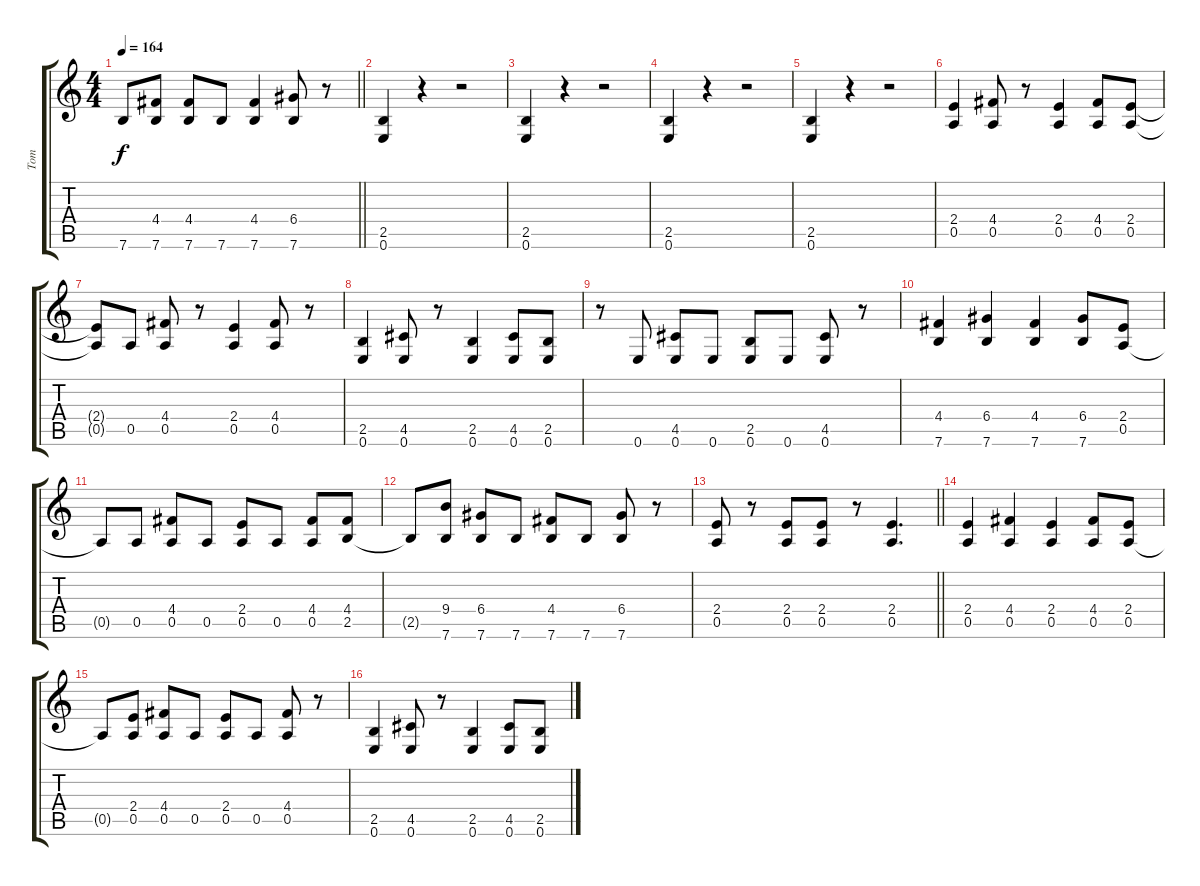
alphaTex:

\track ("Tom" "Tom") {instrument electricguitarclean}
\staff {score tabs}
\tuning (E4 B3 G3 D3 A2 E2) {hide}
\ts (4 4)
\tempo 164
\clef g2
\barLineRight lightlight
\ks c
7.6{t}.8{dy f} (4.4 7.6).8 (4.4 7.6).8 7.6.8 (4.4 7.6).4 (6.4 7.6).8 r.8 |
(2.5 0.6).4 r.4 r.2 |
(2.5 0.6).4 r.4 r.2 |
(2.5 0.6).4 r.4 r.2 |
(2.5 0.6).4 r.4 r.2 |
(2.4 0.5).4 (4.4 0.5).8 r.8 (2.4 0.5).4 (4.4 0.5).8 (2.4 0.5).8 |
(2.4{t} 0.5{t}).8 0.5.8 (4.4 0.5).8 r.8 (2.4 0.5).4 (4.4 0.5).8 r.8 |
(2.5 0.6).4 (4.5 0.6).8 r.8 (2.5 0.6).4 (4.5 0.6).8 (2.5 0.6).8 |
r.8 0.6.8 (4.5 0.6).8 0.6.8 (2.5 0.6).8 0.6.8 (4.5 0.6).8 r.8 |
(4.4 7.6).4 (6.4 7.6).4 (4.4 7.6).4 (6.4 7.6).8 (2.4 0.5).8 |
0.5{t}.8 0.5.8 (4.4 0.5).8 0.5.8 (2.4 0.5).8 0.5.8 (4.4 0.5).8 (4.4 2.5).8 |
2.5{t}.8 (9.4 7.6).8 (6.4 7.6).8 7.6.8 (4.4 7.6).8 7.6.8 (6.4 7.6).8 r.8 |
\barLineRight lightlight
(2.4 0.5).8 r.8 (2.4 0.5).8 (2.4 0.5).8 r.8 (2.4 0.5).4{d} |
(2.4 0.5).4 (4.4 0.5).4 (2.4 0.5).4 (4.4 0.5).8 (2.4 0.5).8 |
0.5{t}.8 (2.4 0.5).8 (4.4 0.5).8 0.5.8 (2.4 0.5).8 0.5.8 (4.4 0.5).8 r.8 |
(2.5 0.6).4 (4.5 0.6).8 r.8 (2.5 0.6).4 (4.5 0.6).8 (2.5 0.6).8
